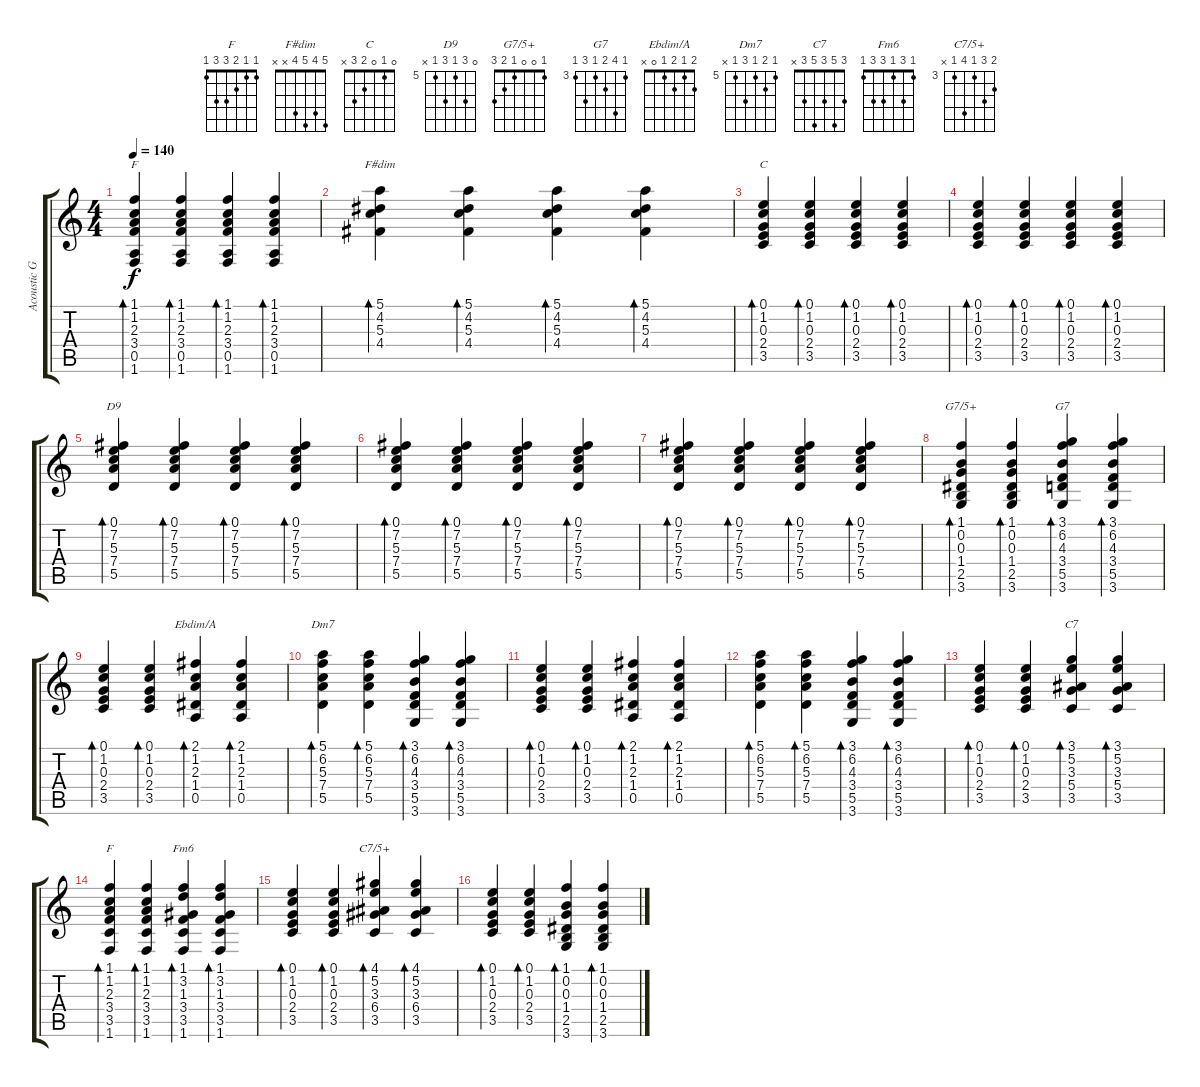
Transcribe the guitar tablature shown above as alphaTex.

\track ("Acoustic Guitar" "Acoustic G") {instrument acousticguitarnylon}
\staff {score tabs}
\tuning (E4 B3 G3 D3 A2 E2) {hide}
\chord ("F" 1 1 2 3 0 1)
\chord ("F#dim" 5 4 5 4 x x)
\chord ("C" 0 1 0 2 3 x)
\chord ("D9" 0 7 5 7 5 x) {firstfret 5}
\chord ("G7/5+" 1 0 0 1 2 3)
\chord ("G7" 3 6 4 3 5 3) {firstfret 3}
\chord ("Ebdim/A" 2 1 2 1 0 x)
\chord ("Dm7" 5 6 5 7 5 x) {firstfret 5}
\chord ("C7" 3 5 3 5 3 x)
\chord ("F" 1 1 2 3 3 1)
\chord ("Fm6" 1 3 1 3 3 1)
\chord ("C7/5+" 4 5 3 6 3 x) {firstfret 3}
\ts (4 4)
\tempo 140
\clef g2
\ks c
(1.1 1.2 2.3 3.4 0.5 1.6).4{bd 240 ch "F" dy f} (1.1 1.2 2.3 3.4 0.5 1.6).4{bd 240} (1.1 1.2 2.3 3.4 0.5 1.6).4{bd 240} (1.1 1.2 2.3 3.4 0.5 1.6).4{bd 240} |
(5.1 4.2 5.3 4.4).4{bd 240 ch "F#dim"} (5.1 4.2 5.3 4.4).4{bd 240} (5.1 4.2 5.3 4.4).4{bd 240} (5.1 4.2 5.3 4.4).4{bd 240} |
(0.1 1.2 0.3 2.4 3.5).4{bd 240 ch "C"} (0.1 1.2 0.3 2.4 3.5).4{bd 240} (0.1 1.2 0.3 2.4 3.5).4{bd 240} (0.1 1.2 0.3 2.4 3.5).4{bd 240} |
(0.1 1.2 0.3 2.4 3.5).4{bd 240} (0.1 1.2 0.3 2.4 3.5).4{bd 240} (0.1 1.2 0.3 2.4 3.5).4{bd 240} (0.1 1.2 0.3 2.4 3.5).4{bd 240} |
(0.1 7.2 5.3 7.4 5.5).4{bd 240 ch "D9"} (0.1 7.2 5.3 7.4 5.5).4{bd 240} (0.1 7.2 5.3 7.4 5.5).4{bd 240} (0.1 7.2 5.3 7.4 5.5).4{bd 240} |
(0.1 7.2 5.3 7.4 5.5).4{bd 240} (0.1 7.2 5.3 7.4 5.5).4{bd 240} (0.1 7.2 5.3 7.4 5.5).4{bd 240} (0.1 7.2 5.3 7.4 5.5).4{bd 240} |
(0.1 7.2 5.3 7.4 5.5).4{bd 240} (0.1 7.2 5.3 7.4 5.5).4{bd 240} (0.1 7.2 5.3 7.4 5.5).4{bd 240} (0.1 7.2 5.3 7.4 5.5).4{bd 240} |
(1.1 0.2 0.3 1.4 2.5 3.6).4{bd 240 ch "G7/5+"} (1.1 0.2 0.3 1.4 2.5 3.6).4{bd 240} (3.1 6.2 4.3 3.4 5.5 3.6).4{bd 240 ch "G7"} (3.1 6.2 4.3 3.4 5.5 3.6).4{bd 240} |
(0.1 1.2 0.3 2.4 3.5).4{bd 240} (0.1 1.2 0.3 2.4 3.5).4{bd 240} (2.1 1.2 2.3 1.4 0.5).4{bd 240 ch "Ebdim/A"} (2.1 1.2 2.3 1.4 0.5).4{bd 240} |
(5.1 6.2 5.3 7.4 5.5).4{bd 240 ch "Dm7"} (5.1 6.2 5.3 7.4 5.5).4{bd 240} (3.1 6.2 4.3 3.4 5.5 3.6).4{bd 240} (3.1 6.2 4.3 3.4 5.5 3.6).4{bd 240} |
(0.1 1.2 0.3 2.4 3.5).4{bd 240} (0.1 1.2 0.3 2.4 3.5).4{bd 240} (2.1 1.2 2.3 1.4 0.5).4{bd 240} (2.1 1.2 2.3 1.4 0.5).4{bd 240} |
(5.1 6.2 5.3 7.4 5.5).4{bd 240} (5.1 6.2 5.3 7.4 5.5).4{bd 240} (3.1 6.2 4.3 3.4 5.5 3.6).4{bd 240} (3.1 6.2 4.3 3.4 5.5 3.6).4{bd 240} |
(0.1 1.2 0.3 2.4 3.5).4{bd 240} (0.1 1.2 0.3 2.4 3.5).4{bd 240} (3.1 5.2 3.3 5.4 3.5).4{bd 240 ch "C7"} (3.1 5.2 3.3 5.4 3.5).4{bd 240} |
(1.1 1.2 2.3 3.4 3.5 1.6).4{bd 240 ch "F"} (1.1 1.2 2.3 3.4 3.5 1.6).4{bd 240} (1.1 3.2 1.3 3.4 3.5 1.6).4{bd 240 ch "Fm6"} (1.1 3.2 1.3 3.4 3.5 1.6).4{bd 240} |
(0.1 1.2 0.3 2.4 3.5).4{bd 240} (0.1 1.2 0.3 2.4 3.5).4{bd 240} (4.1 5.2 3.3 6.4 3.5).4{bd 240 ch "C7/5+"} (4.1 5.2 3.3 6.4 3.5).4{bd 240} |
(0.1 1.2 0.3 2.4 3.5).4{bd 240} (0.1 1.2 0.3 2.4 3.5).4{bd 240} (1.1 0.2 0.3 1.4 2.5 3.6).4{bd 240} (1.1 0.2 0.3 1.4 2.5 3.6).4{bd 240}
